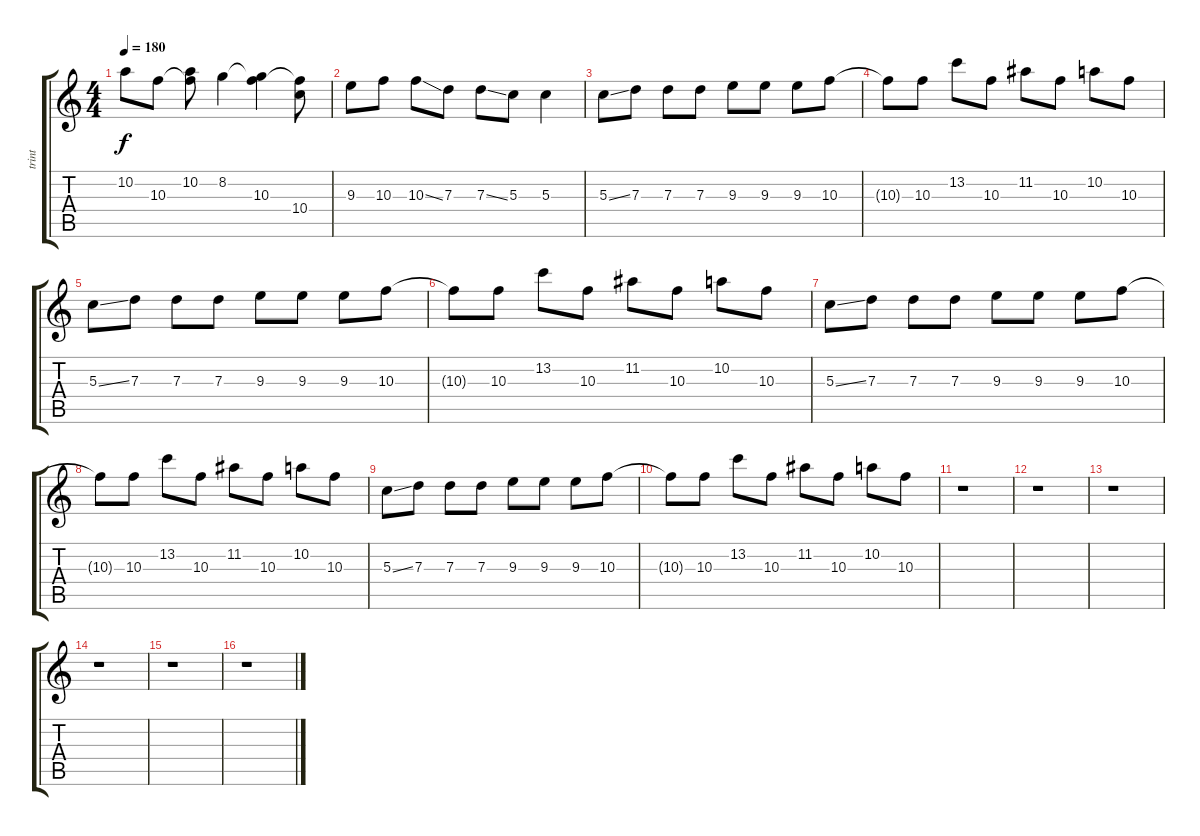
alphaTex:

\track ("trint" "trint") {instrument distortionguitar}
\staff {score tabs}
\tuning (E4 B3 G3 D3 A2 E2) {hide}
\ts (4 4)
\tempo 180
\clef g2
\ks c
10.2.8{dy f} 10.3.8 (10.2 10.3{t}).8 8.2.4 (8.2{t} 10.3).4 (10.3{t} 10.4).8 |
9.3.8 10.3.8 10.3{ss}.8 7.3.8 7.3{ss}.8 5.3.8 5.3.4 |
5.3{ss}.8 7.3.8 7.3.8 7.3.8 9.3.8 9.3.8 9.3.8 10.3.8 |
10.3{t}.8 10.3.8 13.2.8 10.3.8 11.2.8 10.3.8 10.2.8 10.3.8 |
5.3{ss}.8 7.3.8 7.3.8 7.3.8 9.3.8 9.3.8 9.3.8 10.3.8 |
10.3{t}.8 10.3.8 13.2.8 10.3.8 11.2.8 10.3.8 10.2.8 10.3.8 |
5.3{ss}.8{volume 13 instrument distortionguitar} 7.3.8 7.3.8 7.3.8 9.3.8 9.3.8 9.3.8 10.3.8 |
10.3{t}.8 10.3.8 13.2.8 10.3.8 11.2.8 10.3.8 10.2.8 10.3.8 |
5.3{ss}.8 7.3.8 7.3.8 7.3.8 9.3.8 9.3.8 9.3.8 10.3.8 |
10.3{t}.8 10.3.8 13.2.8 10.3.8 11.2.8 10.3.8 10.2.8 10.3.8 |
r.1 |
r.1 |
r.1 |
r.1 |
r.1 |
r.1
